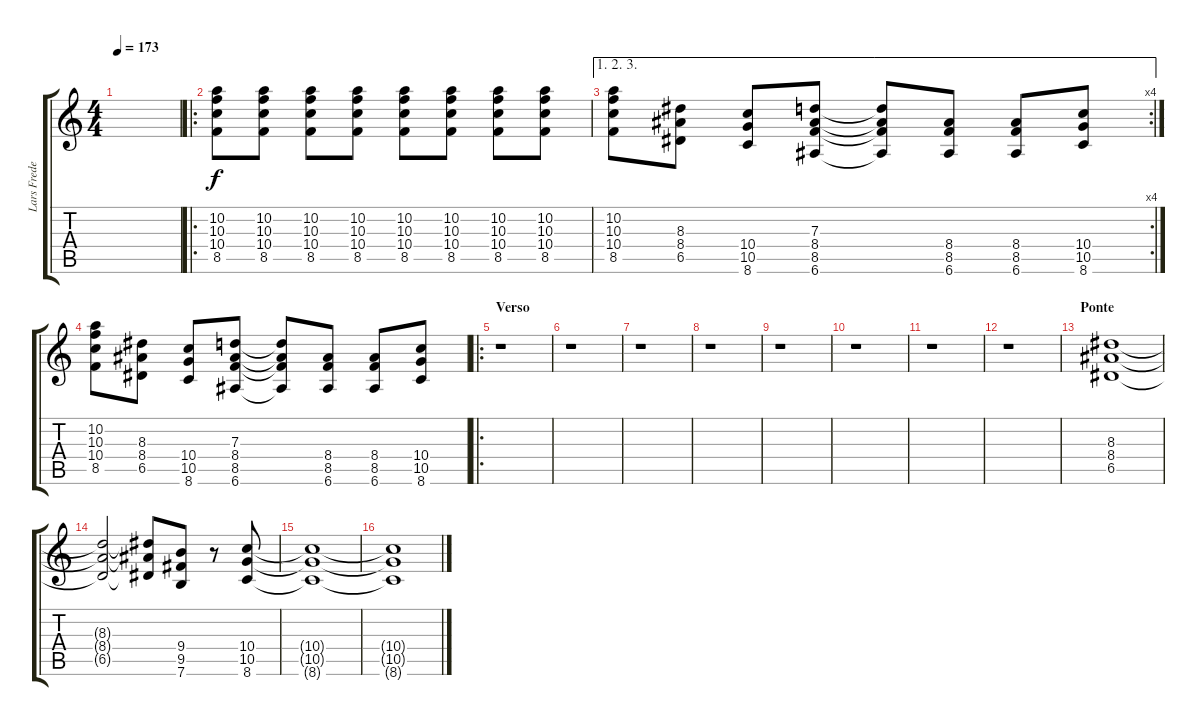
\track ("Lars Frederiksen" "Lars Frede") {instrument distortionguitar}
\staff {score tabs}
\tuning (E4 B3 G3 D3 A2 E2) {hide}
\ts (4 4)
\tempo 173
\clef g2
\ks c
|
\ro
(10.2 10.3 10.4 8.5).8 (10.2 10.3 10.4 8.5).8 (10.2 10.3 10.4 8.5).8 (10.2 10.3 10.4 8.5).8 (10.2 10.3 10.4 8.5).8 (10.2 10.3 10.4 8.5).8 (10.2 10.3 10.4 8.5).8 (10.2 10.3 10.4 8.5).8 |
\ae (1 2 3)
\rc 4
(10.2 10.3 10.4 8.5).8 (8.3 8.4 6.5).8 (10.4 10.5 8.6).8 (7.3 8.4 8.5 6.6).8 (7.3{t} 8.4{t} 8.5{t} 6.6{t}).8 (8.4 8.5 6.6).8 (8.4 8.5 6.6).8 (10.4 10.5 8.6).8 |
(10.2 10.3 10.4 8.5).8 (8.3 8.4 6.5).8 (10.4 10.5 8.6).8 (7.3 8.4 8.5 6.6).8 (7.3{t} 8.4{t} 8.5{t} 6.6{t}).8 (8.4 8.5 6.6).8 (8.4 8.5 6.6).8 (10.4 10.5 8.6).8 |
\ro
\section ("" "Verso")
r.1 |
r.1 |
r.1 |
r.1 |
r.1 |
r.1 |
r.1 |
r.1 |
\section ("" "Ponte")
(8.3 8.4 6.5).1 |
(8.3{t} 8.4{t} 6.5{t}).2 (8.3{t} 8.4{t} 6.5{t}).8 (9.4 9.5 7.6).8 r.8 (10.4 10.5 8.6).8 |
(10.4{t} 10.5{t} 8.6{t}).1 |
(10.4{t} 10.5{t} 8.6{t}).1
